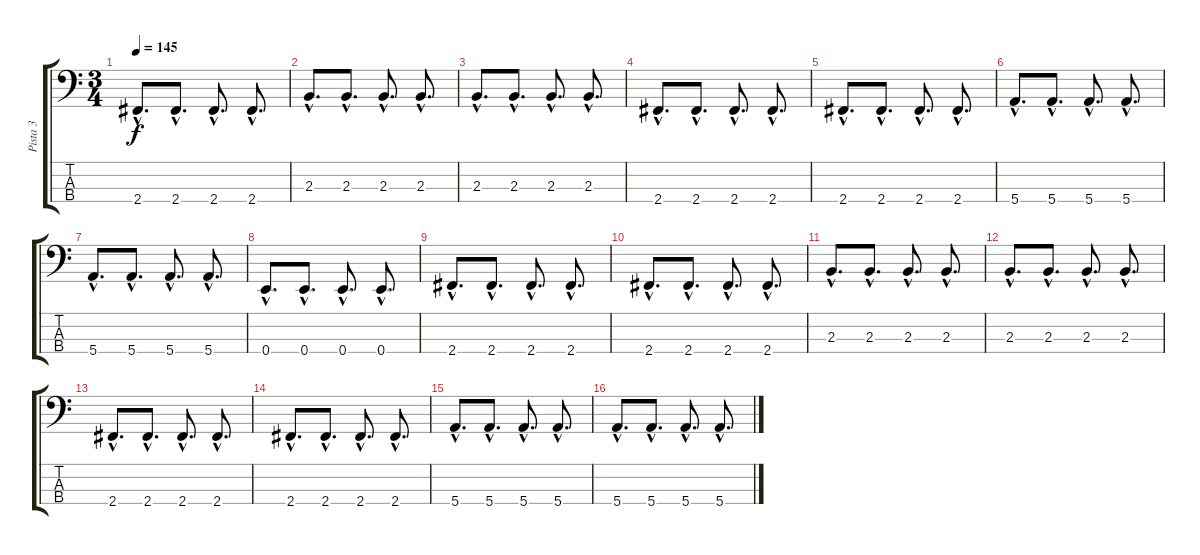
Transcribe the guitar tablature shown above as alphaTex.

\track ("Pista 3" "Pista 3") {instrument electricbassfinger}
\staff {score tabs}
\tuning (G2 D2 A1 E1) {hide}
\ts (3 4)
\tempo 145
\clef f4
\ks c
2.4{hac}.8{d dy f} 2.4{hac}.8{d} 2.4{hac}.8{d} 2.4{hac}.8{d} |
2.3{hac}.8{d} 2.3{hac}.8{d} 2.3{hac}.8{d} 2.3{hac}.8{d} |
2.3{hac}.8{d} 2.3{hac}.8{d} 2.3{hac}.8{d} 2.3{hac}.8{d} |
2.4{hac}.8{d} 2.4{hac}.8{d} 2.4{hac}.8{d} 2.4{hac}.8{d} |
2.4{hac}.8{d} 2.4{hac}.8{d} 2.4{hac}.8{d} 2.4{hac}.8{d} |
5.4{hac}.8{d} 5.4{hac}.8{d} 5.4{hac}.8{d} 5.4{hac}.8{d} |
5.4{hac}.8{d} 5.4{hac}.8{d} 5.4{hac}.8{d} 5.4{hac}.8{d} |
0.4{hac}.8{d} 0.4{hac}.8{d} 0.4{hac}.8{d} 0.4{hac}.8{d} |
2.4{hac}.8{d} 2.4{hac}.8{d} 2.4{hac}.8{d} 2.4{hac}.8{d} |
2.4{hac}.8{d} 2.4{hac}.8{d} 2.4{hac}.8{d} 2.4{hac}.8{d} |
2.3{hac}.8{d} 2.3{hac}.8{d} 2.3{hac}.8{d} 2.3{hac}.8{d} |
2.3{hac}.8{d} 2.3{hac}.8{d} 2.3{hac}.8{d} 2.3{hac}.8{d} |
2.4{hac}.8{d} 2.4{hac}.8{d} 2.4{hac}.8{d} 2.4{hac}.8{d} |
2.4{hac}.8{d} 2.4{hac}.8{d} 2.4{hac}.8{d} 2.4{hac}.8{d} |
5.4{hac}.8{d} 5.4{hac}.8{d} 5.4{hac}.8{d} 5.4{hac}.8{d} |
5.4{hac}.8{d} 5.4{hac}.8{d} 5.4{hac}.8{d} 5.4{hac}.8{d}
